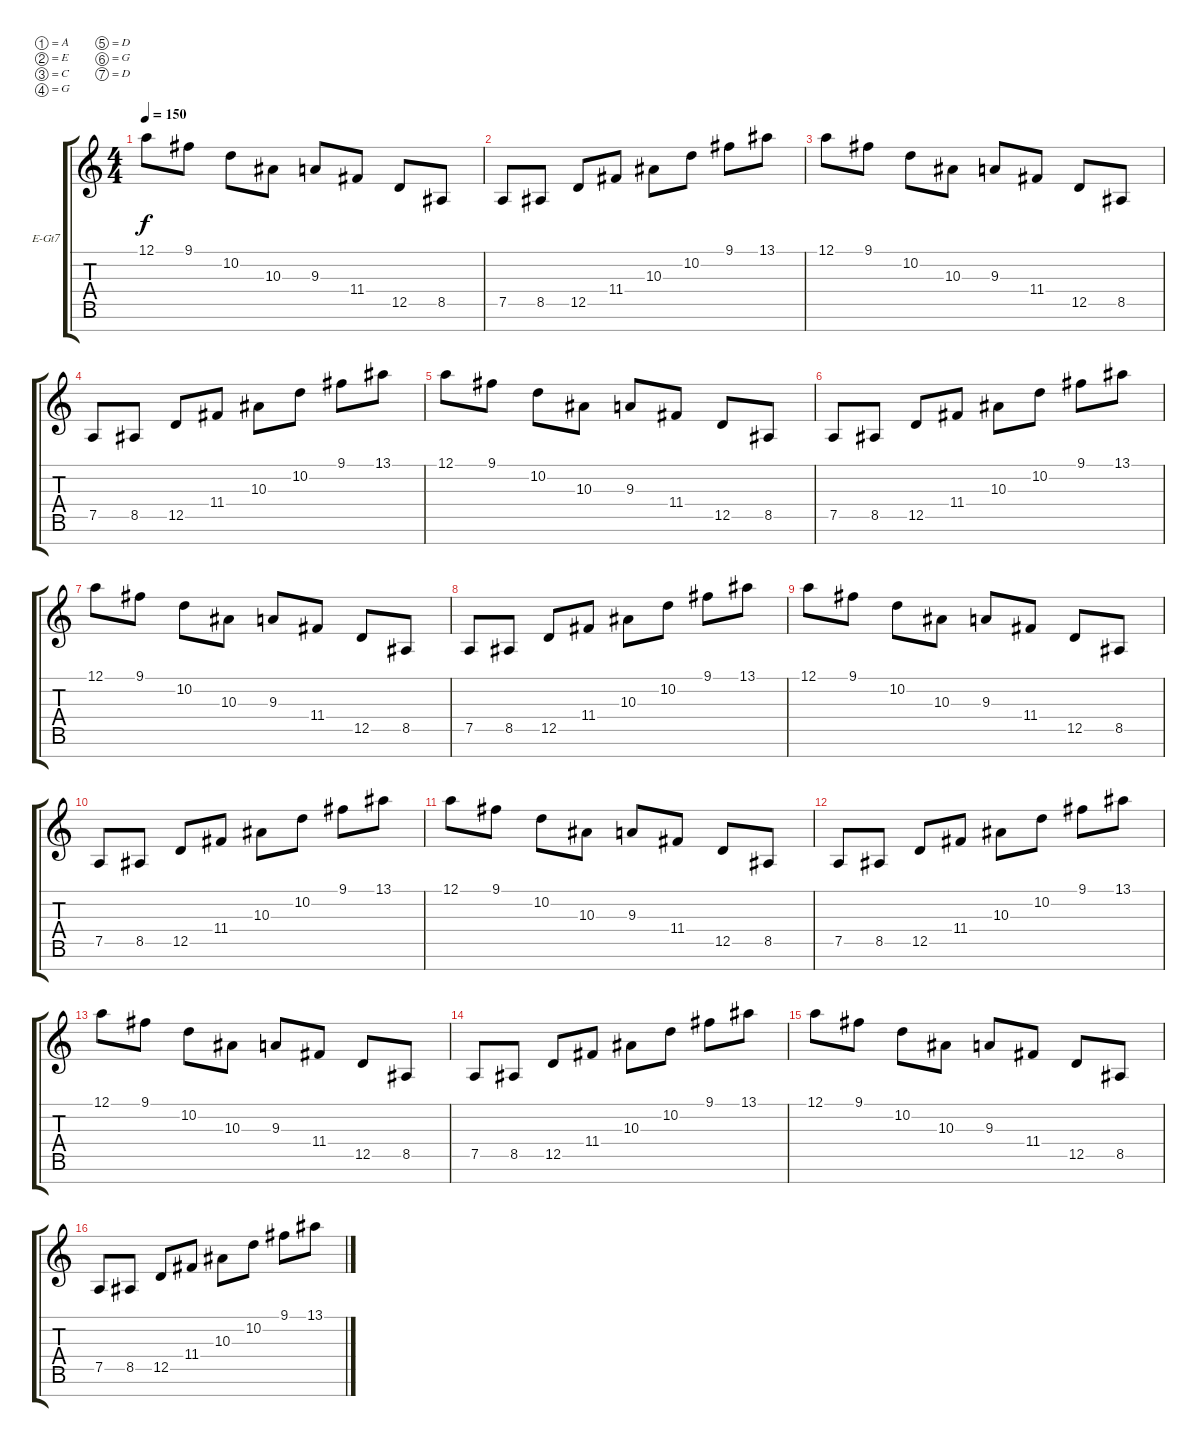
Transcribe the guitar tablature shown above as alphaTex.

\defaultSystemsLayout 4
\bracketExtendMode groupsimilarinstruments
\firstSystemTrackNameOrientation horizontal
\otherSystemsTrackNameOrientation horizontal
\track ("Electric Guitar" "E-Gt7") {instrument electricguitarclean}
\staff {score tabs}
\tuning (A3 E3 C3 G2 D2 G1 D1)
\ts (4 4)
\tempo 150
\clef g2
\scale
0.333333
\ks c
12.1.8{dy f} 9.1.8 10.2.8 10.3.8 9.3.8 11.4.8 12.5.8 8.5.8 |
\scale
0.333333 7.5.8 8.5.8 12.5.8 11.4.8 10.3.8 10.2.8 9.1.8 13.1.8 |
\scale
0.333333 12.1.8 9.1.8 10.2.8 10.3.8 9.3.8 11.4.8 12.5.8 8.5.8 |
\scale
0.333333 7.5.8 8.5.8 12.5.8 11.4.8 10.3.8 10.2.8 9.1.8 13.1.8 |
\scale
0.333333 12.1.8 9.1.8 10.2.8 10.3.8 9.3.8 11.4.8 12.5.8 8.5.8 |
\scale
0.333333 7.5.8 8.5.8 12.5.8 11.4.8 10.3.8 10.2.8 9.1.8 13.1.8 |
\scale
0.333333 12.1.8 9.1.8 10.2.8 10.3.8 9.3.8 11.4.8 12.5.8 8.5.8 |
\scale
0.333333 7.5.8 8.5.8 12.5.8 11.4.8 10.3.8 10.2.8 9.1.8 13.1.8 |
\scale
0.333333 12.1.8 9.1.8 10.2.8 10.3.8 9.3.8 11.4.8 12.5.8 8.5.8 |
\scale
0.333333 7.5.8 8.5.8 12.5.8 11.4.8 10.3.8 10.2.8 9.1.8 13.1.8 |
\scale
0.333333 12.1.8 9.1.8 10.2.8 10.3.8 9.3.8 11.4.8 12.5.8 8.5.8 |
\scale
0.333333 7.5.8 8.5.8 12.5.8 11.4.8 10.3.8 10.2.8 9.1.8 13.1.8 |
\scale
0.333333 12.1.8 9.1.8 10.2.8 10.3.8 9.3.8 11.4.8 12.5.8 8.5.8 |
\scale
0.333333 7.5.8 8.5.8 12.5.8 11.4.8 10.3.8 10.2.8 9.1.8 13.1.8 |
\scale
0.333333 12.1.8 9.1.8 10.2.8 10.3.8 9.3.8 11.4.8 12.5.8 8.5.8 |
\scale
0.333333 7.5.8 8.5.8 12.5.8 11.4.8 10.3.8 10.2.8 9.1.8 13.1.8
